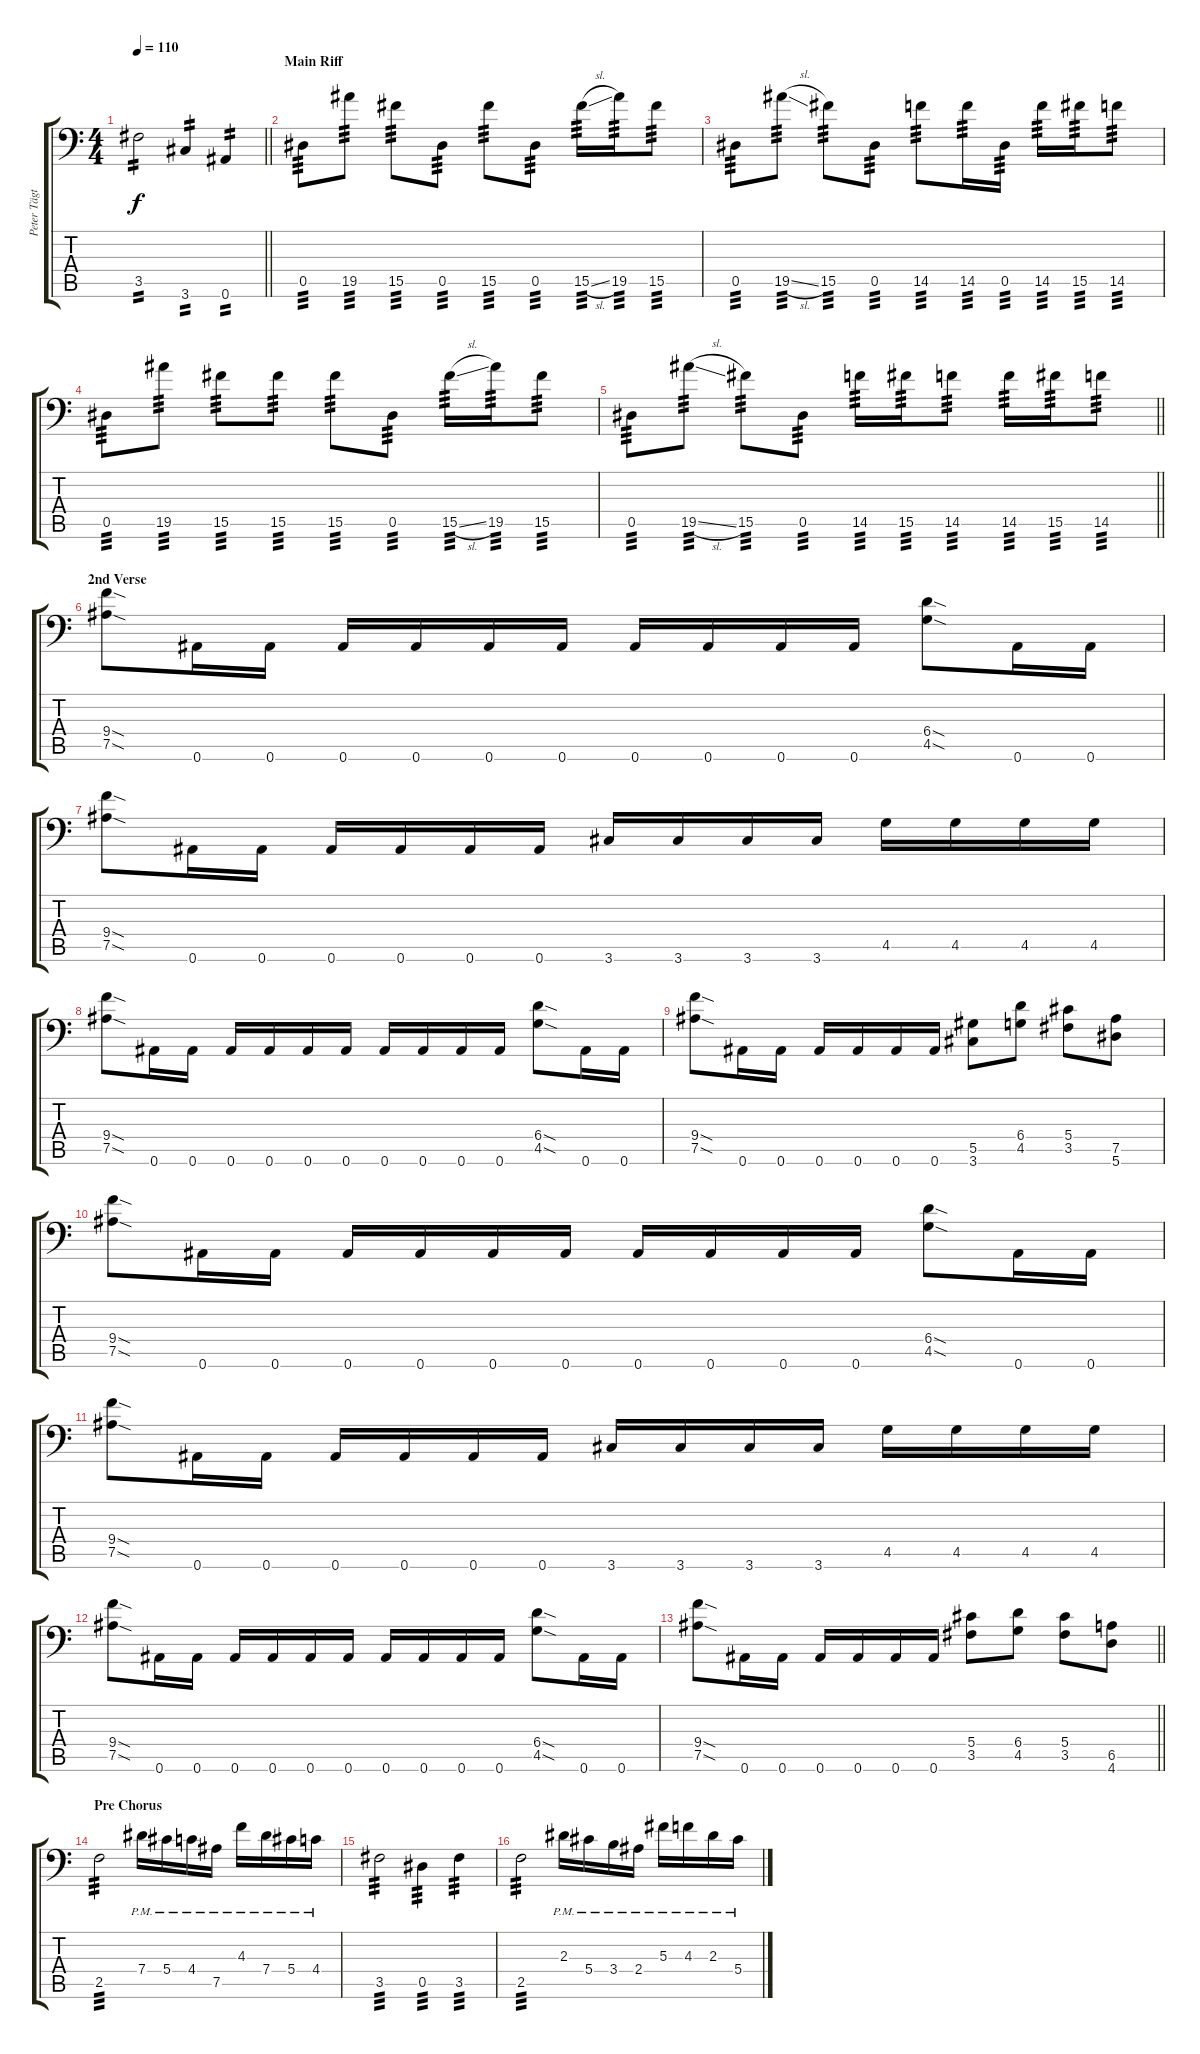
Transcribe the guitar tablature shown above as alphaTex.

\track ("Peter Tägtgren (Rythm 2)" "Peter Tägt") {instrument overdrivenguitar}
\staff {score tabs}
\tuning (Bb3 F3 Db3 Ab2 Eb2 Bb1) {hide}
\ts (4 4)
\tempo 110
\clef f4
\barLineRight lightlight
\ks c
3.5.2{tp 2 dy f} 3.6.4{tp 2} 0.6.4{tp 2} |
\section ("" "Main Riff")
0.5.8{tp 3} 19.5.8{tp 3} 15.5.8{tp 3} 0.5.8{tp 3} 15.5.8{tp 3} 0.5.8{tp 3} 15.5{sl}.16{tp 3} 19.5.16{tp 3} 15.5.8{tp 3} |
0.5.8{tp 3} 19.5{sl}.8{tp 3} 15.5.8{tp 3} 0.5.8{tp 3} 14.5.8{tp 3} 14.5.16{tp 3} 0.5.16{tp 3} 14.5.16{tp 3} 15.5.16{tp 3} 14.5.8{tp 3} |
0.5.8{tp 3} 19.5.8{tp 3} 15.5.8{tp 3} 15.5.8{tp 3} 15.5.8{tp 3} 0.5.8{tp 3} 15.5{sl}.16{tp 3} 19.5.16{tp 3} 15.5.8{tp 3} |
\barLineRight lightlight
0.5.8{tp 3} 19.5{sl}.8{tp 3} 15.5.8{tp 3} 0.5.8{tp 3} 14.5.16{tp 3} 15.5.16{tp 3} 14.5.8{tp 3} 14.5.16{tp 3} 15.5.16{tp 3} 14.5.8{tp 3} |
\section ("" "2nd Verse")
(9.4{sod} 7.5{sod}).8 0.6.16 0.6.16 0.6.16 0.6.16 0.6.16 0.6.16 0.6.16 0.6.16 0.6.16 0.6.16 (6.4{sod} 4.5{sod}).8 0.6.16 0.6.16 |
(9.4{sod} 7.5{sod}).8 0.6.16 0.6.16 0.6.16 0.6.16 0.6.16 0.6.16 3.6.16 3.6.16 3.6.16 3.6.16 4.5.16 4.5.16 4.5.16 4.5.16 |
(9.4{sod} 7.5{sod}).8 0.6.16 0.6.16 0.6.16 0.6.16 0.6.16 0.6.16 0.6.16 0.6.16 0.6.16 0.6.16 (6.4{sod} 4.5{sod}).8 0.6.16 0.6.16 |
(9.4{sod} 7.5{sod}).8 0.6.16 0.6.16 0.6.16 0.6.16 0.6.16 0.6.16 (5.5 3.6).8 (6.4 4.5).8 (5.4 3.5).8 (7.5 5.6).8 |
(9.4{sod} 7.5{sod}).8 0.6.16 0.6.16 0.6.16 0.6.16 0.6.16 0.6.16 0.6.16 0.6.16 0.6.16 0.6.16 (6.4{sod} 4.5{sod}).8 0.6.16 0.6.16 |
(9.4{sod} 7.5{sod}).8 0.6.16 0.6.16 0.6.16 0.6.16 0.6.16 0.6.16 3.6.16 3.6.16 3.6.16 3.6.16 4.5.16 4.5.16 4.5.16 4.5.16 |
(9.4{sod} 7.5{sod}).8 0.6.16 0.6.16 0.6.16 0.6.16 0.6.16 0.6.16 0.6.16 0.6.16 0.6.16 0.6.16 (6.4{sod} 4.5{sod}).8 0.6.16 0.6.16 |
\barLineRight lightlight
(9.4{sod} 7.5{sod}).8 0.6.16 0.6.16 0.6.16 0.6.16 0.6.16 0.6.16 (5.4 3.5).8 (6.4 4.5).8 (5.4 3.5).8 (6.5 4.6).8 |
\section ("" "Pre Chorus")
2.5.2{tp 3} 7.4{pm}.16 5.4{pm}.16 4.4{pm}.16 7.5{pm}.16 4.3{pm}.16 7.4{pm}.16 5.4{pm}.16 4.4{pm}.16 |
3.5.2{tp 3} 0.5.4{tp 3} 3.5.4{tp 3} |
2.5.2{tp 3} 2.3{pm}.16 5.4{pm}.16 3.4{pm}.16 2.4{pm}.16 5.3{pm}.16 4.3{pm}.16 2.3{pm}.16 5.4{pm}.16
